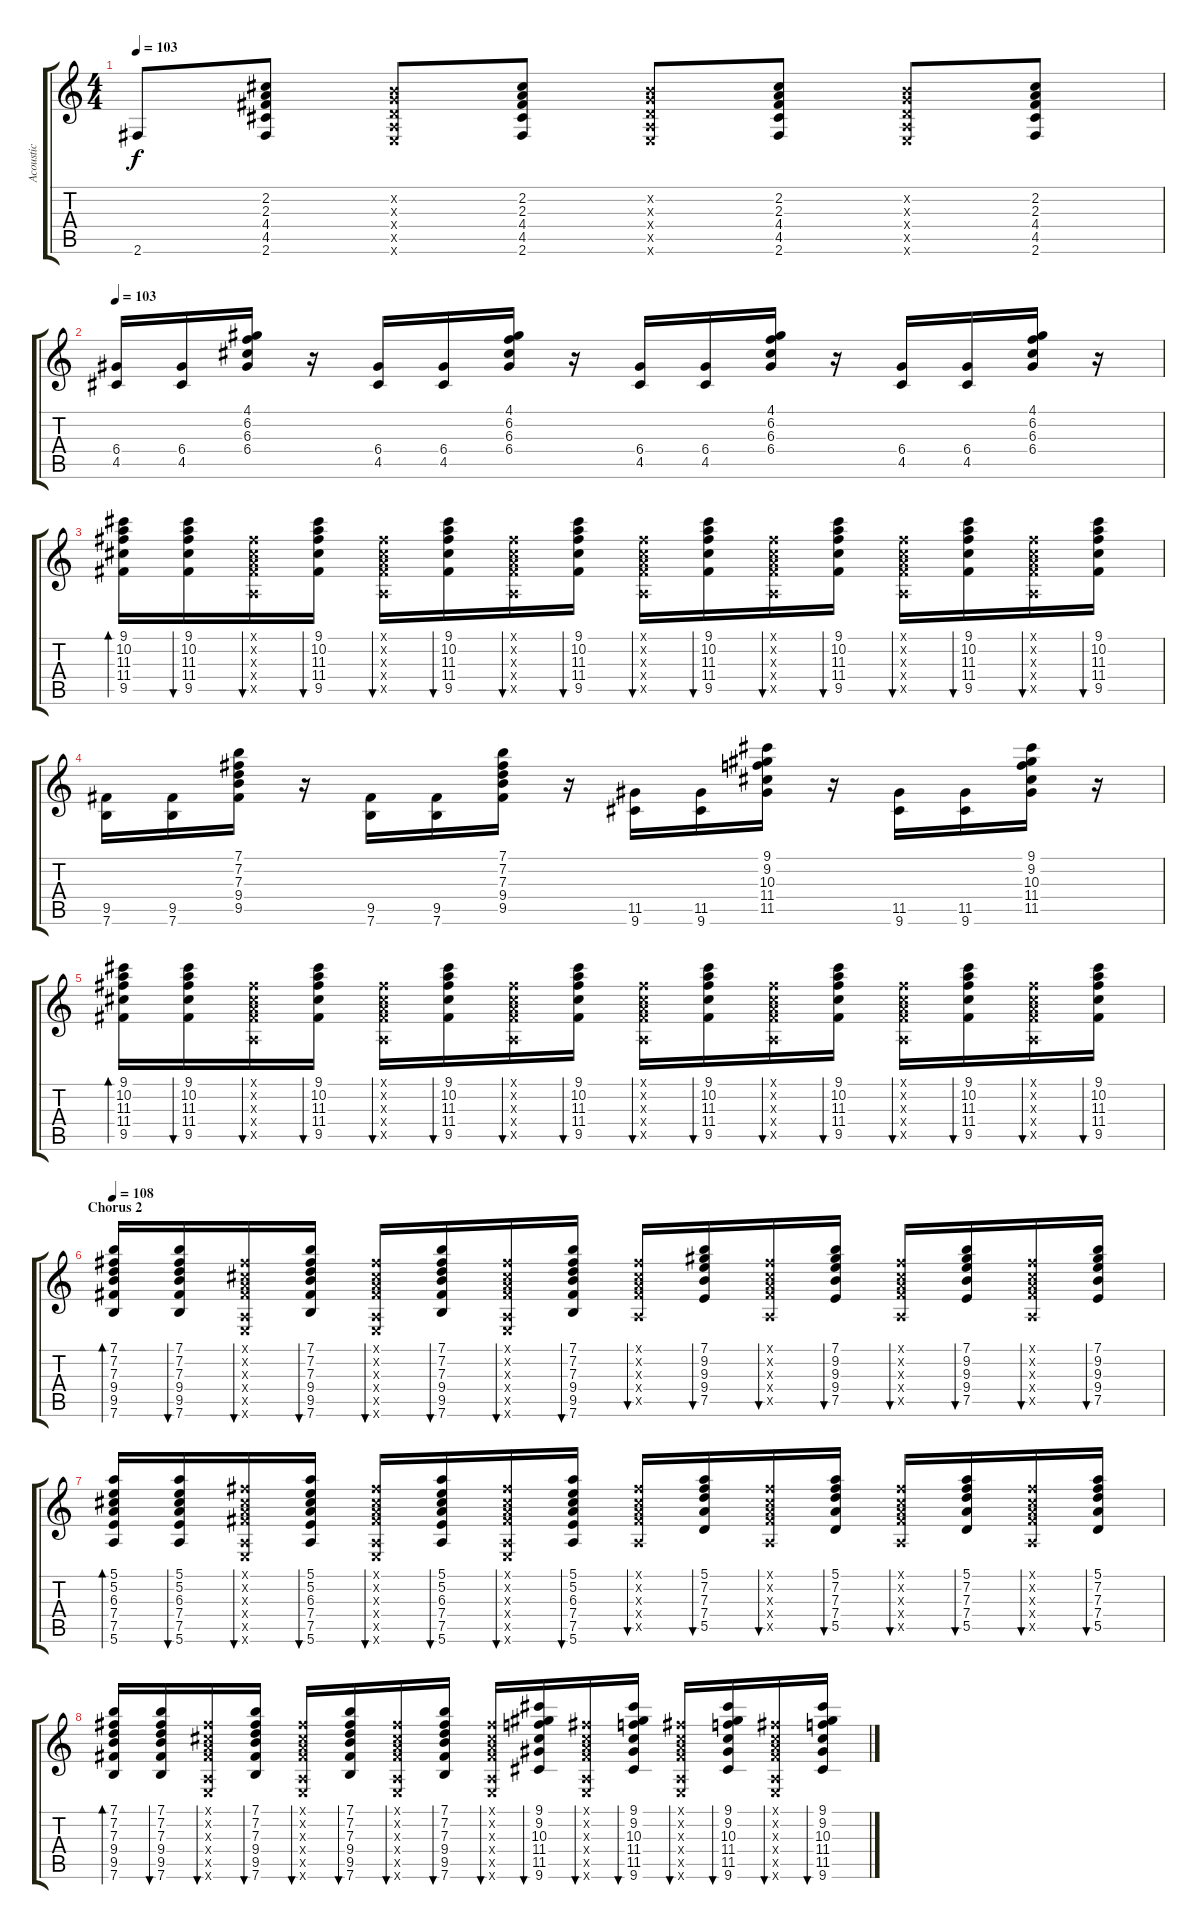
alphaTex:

\track ("Acoustic" "Acoustic") {instrument acousticguitarsteel}
\staff {score tabs}
\tuning (E4 B3 G3 D3 A2 E2) {hide}
\ts (4 4)
\tempo 103
\clef g2
\ks c
2.6.8{dy f} (2.2 2.3 4.4 4.5 2.6).8 (0.2{x} 0.3{x} 0.4{x} 0.5{x} 0.6{x}).8 (2.2 2.3 4.4 4.5 2.6).8 (0.2{x} 0.3{x} 0.4{x} 0.5{x} 0.6{x}).8 (2.2 2.3 4.4 4.5 2.6).8 (0.2{x} 0.3{x} 0.4{x} 0.5{x} 0.6{x}).8 (2.2 2.3 4.4 4.5 2.6).8 |
\tempo 103
(6.4 4.5).16 (6.4 4.5).16 (4.1 6.2 6.3 6.4).16 r.16 (6.4 4.5).16 (6.4 4.5).16 (4.1 6.2 6.3 6.4).16 r.16 (6.4 4.5).16 (6.4 4.5).16 (4.1 6.2 6.3 6.4).16 r.16 (6.4 4.5).16 (6.4 4.5).16 (4.1 6.2 6.3 6.4).16 r.16 |
(9.1 10.2 11.3 11.4 9.5).16{bd 60} (9.1 10.2 11.3 11.4 9.5).16{bu 60} (2.1{x} 2.2{x} 2.3{x} 4.4{x} 0.5{x}).16{bu 60} (9.1 10.2 11.3 11.4 9.5).16{bu 60} (2.1{x} 2.2{x} 2.3{x} 4.4{x} 0.5{x}).16{bu 60} (9.1 10.2 11.3 11.4 9.5).16{bu 60} (2.1{x} 2.2{x} 2.3{x} 4.4{x} 0.5{x}).16{bu 60} (9.1 10.2 11.3 11.4 9.5).16{bu 60} (2.1{x} 2.2{x} 2.3{x} 4.4{x} 0.5{x}).16{bu 60} (9.1 10.2 11.3 11.4 9.5).16{bu 60} (2.1{x} 2.2{x} 2.3{x} 4.4{x} 0.5{x}).16{bu 60} (9.1 10.2 11.3 11.4 9.5).16{bu 60} (2.1{x} 2.2{x} 2.3{x} 4.4{x} 0.5{x}).16{bu 60} (9.1 10.2 11.3 11.4 9.5).16{bu 60} (2.1{x} 2.2{x} 2.3{x} 4.4{x} 0.5{x}).16{bu 60} (9.1 10.2 11.3 11.4 9.5).16{bu 60} |
(9.5 7.6).16 (9.5 7.6).16 (7.1 7.2 7.3 9.4 9.5).16 r.16 (9.5 7.6).16 (9.5 7.6).16 (7.1 7.2 7.3 9.4 9.5).16 r.16 (11.5 9.6).16 (11.5 9.6).16 (9.1 9.2 10.3 11.4 11.5).16 r.16 (11.5 9.6).16 (11.5 9.6).16 (9.1 9.2 10.3 11.4 11.5).16 r.16 |
(9.1 10.2 11.3 11.4 9.5).16{bd 60} (9.1 10.2 11.3 11.4 9.5).16{bu 60} (2.1{x} 2.2{x} 2.3{x} 4.4{x} 0.5{x}).16{bu 60} (9.1 10.2 11.3 11.4 9.5).16{bu 60} (2.1{x} 2.2{x} 2.3{x} 4.4{x} 0.5{x}).16{bu 60} (9.1 10.2 11.3 11.4 9.5).16{bu 60} (2.1{x} 2.2{x} 2.3{x} 4.4{x} 0.5{x}).16{bu 60} (9.1 10.2 11.3 11.4 9.5).16{bu 60} (2.1{x} 2.2{x} 2.3{x} 4.4{x} 0.5{x}).16{bu 60} (9.1 10.2 11.3 11.4 9.5).16{bu 60} (2.1{x} 2.2{x} 2.3{x} 4.4{x} 0.5{x}).16{bu 60} (9.1 10.2 11.3 11.4 9.5).16{bu 60} (2.1{x} 2.2{x} 2.3{x} 4.4{x} 0.5{x}).16{bu 60} (9.1 10.2 11.3 11.4 9.5).16{bu 60} (2.1{x} 2.2{x} 2.3{x} 4.4{x} 0.5{x}).16{bu 60} (9.1 10.2 11.3 11.4 9.5).16{bu 60} |
\section ("" "Chorus 2")
\tempo 108
(7.1 7.2 7.3 9.4 9.5 7.6).16{bd 60} (7.1 7.2 7.3 9.4 9.5 7.6).16{bu 60} (2.1{x} 2.2{x} 2.3{x} 4.4{x} 0.5{x} 0.6{x}).16{bu 60} (7.1 7.2 7.3 9.4 9.5 7.6).16{bu 60} (2.1{x} 2.2{x} 2.3{x} 4.4{x} 0.5{x} 0.6{x}).16{bu 60} (7.1 7.2 7.3 9.4 9.5 7.6).16{bu 60} (2.1{x} 2.2{x} 2.3{x} 4.4{x} 0.5{x} 0.6{x}).16{bu 60} (7.1 7.2 7.3 9.4 9.5 7.6).16{bu 60} (2.1{x} 2.2{x} 2.3{x} 4.4{x} 0.5{x}).16{bu 60} (7.1 9.2 9.3 9.4 7.5).16{bu 60} (2.1{x} 2.2{x} 2.3{x} 4.4{x} 0.5{x}).16{bu 60} (7.1 9.2 9.3 9.4 7.5).16{bu 60} (2.1{x} 2.2{x} 2.3{x} 4.4{x} 0.5{x}).16{bu 60} (7.1 9.2 9.3 9.4 7.5).16{bu 60} (2.1{x} 2.2{x} 2.3{x} 4.4{x} 0.5{x}).16{bu 60} (7.1 9.2 9.3 9.4 7.5).16{bu 60} |
(5.1 5.2 6.3 7.4 7.5 5.6).16{bd 60} (5.1 5.2 6.3 7.4 7.5 5.6).16{bu 60} (2.1{x} 2.2{x} 2.3{x} 4.4{x} 0.5{x} 0.6{x}).16{bu 60} (5.1 5.2 6.3 7.4 7.5 5.6).16{bu 60} (2.1{x} 2.2{x} 2.3{x} 4.4{x} 0.5{x} 0.6{x}).16{bu 60} (5.1 5.2 6.3 7.4 7.5 5.6).16{bu 60} (2.1{x} 2.2{x} 2.3{x} 4.4{x} 0.5{x} 0.6{x}).16{bu 60} (5.1 5.2 6.3 7.4 7.5 5.6).16{bu 60} (2.1{x} 2.2{x} 2.3{x} 4.4{x} 0.5{x}).16{bu 60} (5.1 7.2 7.3 7.4 5.5).16{bu 60} (2.1{x} 2.2{x} 2.3{x} 4.4{x} 0.5{x}).16{bu 60} (5.1 7.2 7.3 7.4 5.5).16{bu 60} (2.1{x} 2.2{x} 2.3{x} 4.4{x} 0.5{x}).16{bu 60} (5.1 7.2 7.3 7.4 5.5).16{bu 60} (2.1{x} 2.2{x} 2.3{x} 4.4{x} 0.5{x}).16{bu 60} (5.1 7.2 7.3 7.4 5.5).16{bu 60} |
(7.1 7.2 7.3 9.4 9.5 7.6).16{bd 60} (7.1 7.2 7.3 9.4 9.5 7.6).16{bu 60} (2.1{x} 2.2{x} 2.3{x} 4.4{x} 0.5{x} 0.6{x}).16{bu 60} (7.1 7.2 7.3 9.4 9.5 7.6).16{bu 60} (2.1{x} 2.2{x} 2.3{x} 4.4{x} 0.5{x} 0.6{x}).16{bu 60} (7.1 7.2 7.3 9.4 9.5 7.6).16{bu 60} (2.1{x} 2.2{x} 2.3{x} 4.4{x} 0.5{x} 0.6{x}).16{bu 60} (7.1 7.2 7.3 9.4 9.5 7.6).16{bu 60} (2.1{x} 2.2{x} 2.3{x} 4.4{x} 0.5{x} 0.6{x}).16{bu 60} (9.1 9.2 10.3 11.4 11.5 9.6).16{bu 60} (2.1{x} 2.2{x} 2.3{x} 4.4{x} 0.5{x} 0.6{x}).16{bu 60} (9.1 9.2 10.3 11.4 11.5 9.6).16{bu 60} (2.1{x} 2.2{x} 2.3{x} 4.4{x} 0.5{x} 0.6{x}).16{bu 60} (9.1 9.2 10.3 11.4 11.5 9.6).16{bu 60} (2.1{x} 2.2{x} 2.3{x} 4.4{x} 0.5{x} 0.6{x}).16{bu 60} (9.1 9.2 10.3 11.4 11.5 9.6).16{bu 60}
